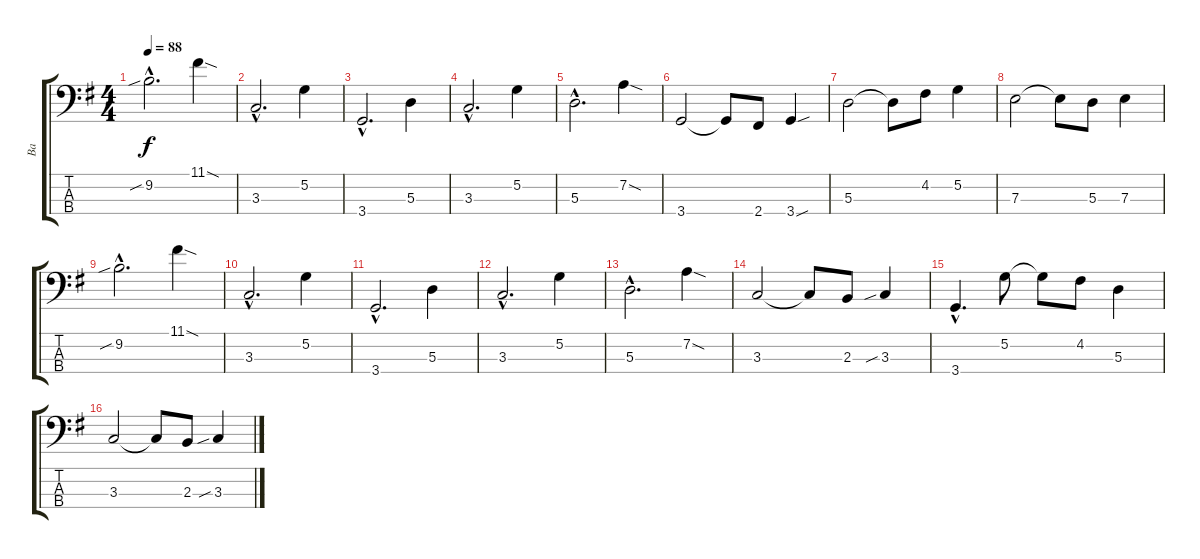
\track ("Ba" "Ba") {instrument fretlessbass}
\staff {score tabs}
\tuning (G2 D2 A1 E1) {hide}
\ts (4 4)
\tempo 88
\clef f4
\ks g
9.2{sib hac}.2{d dy f} 11.1{sod}.4 |
3.3{hac}.2{d} 5.2.4 |
3.4{hac}.2{d} 5.3.4 |
3.3{hac}.2{d} 5.2.4 |
5.3{hac}.2{d} 7.2{sod}.4 |
3.4.2 3.4{t}.8 2.4.8 3.4{sou}.4 |
5.3.2 5.3{t}.8 4.2.8 5.2.4 |
7.3.2 7.3{t}.8 5.3.8 7.3.4 |
9.2{sib hac}.2{d} 11.1{sod}.4 |
3.3{hac}.2{d} 5.2.4 |
3.4{hac}.2{d} 5.3.4 |
3.3{hac}.2{d} 5.2.4 |
5.3{hac}.2{d} 7.2{sod}.4 |
3.3.2 3.3{t}.8 2.3.8 3.3{sib}.4 |
3.4{hac}.4{d} 5.2.8 5.2{t}.8 4.2.8 5.3.4 |
3.3.2 3.3{t}.8 2.3.8 3.3{sib}.4
